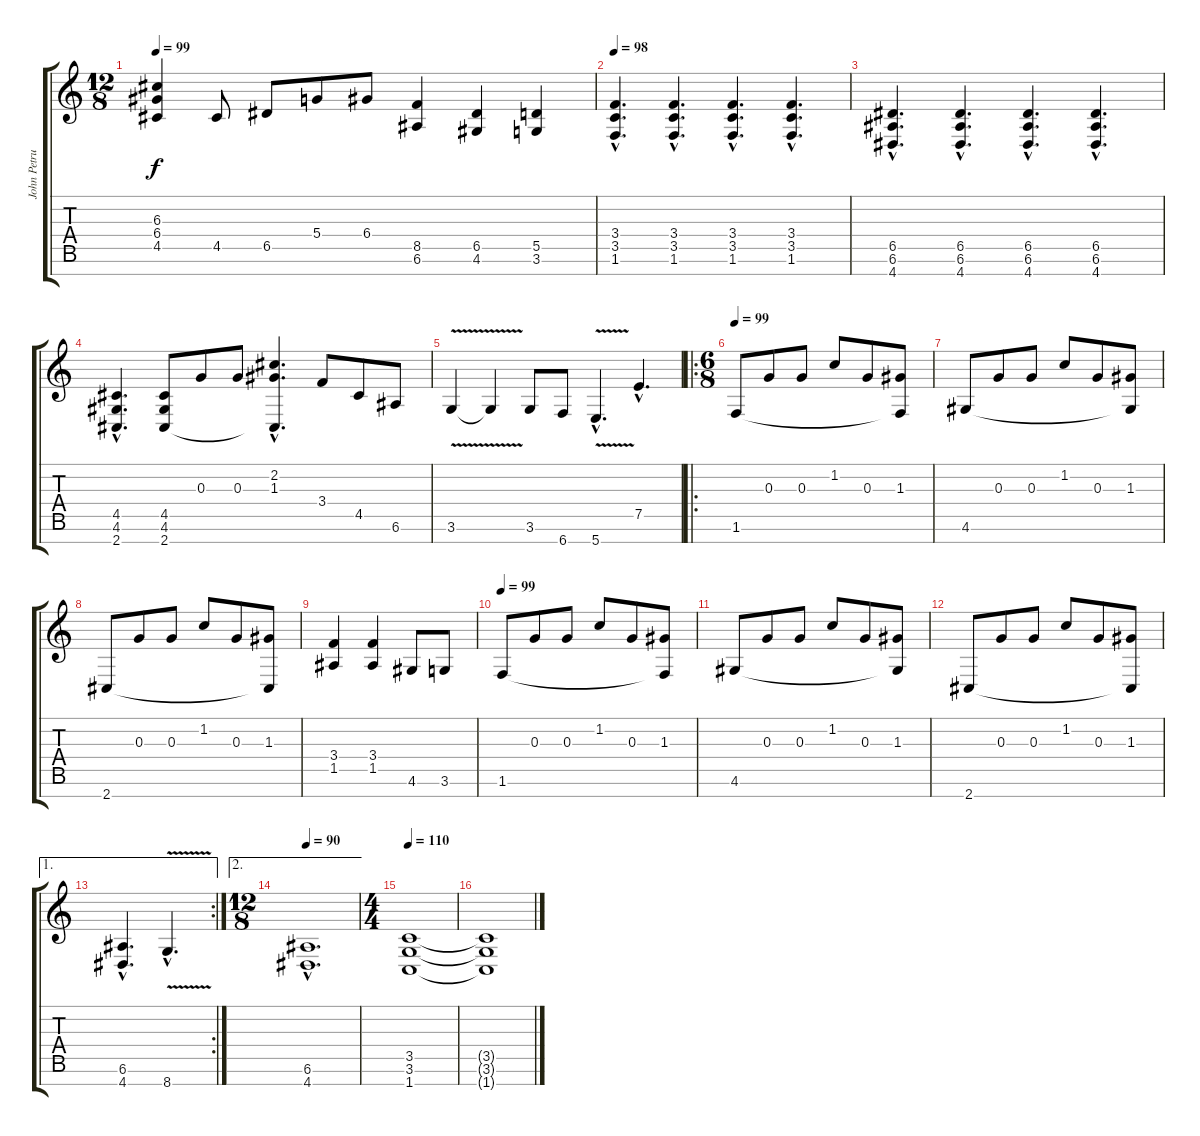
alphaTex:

\track ("John Petrucci" "John Petru") {instrument distortionguitar}
\staff {score tabs}
\tuning (E4 B3 G3 D3 A2 E2 B1) {hide}
\ts (12 8)
\tempo 99
\clef g2
\ks c
(6.3 6.4 4.5).4{dy f} 4.5.8 6.5.8 5.4.8 6.4.8 (8.5 6.6).4 (6.5 4.6).4 (5.5 3.6).4 |
\tempo 98
(3.4{hac} 3.5{hac} 1.6{hac}).4{d} (3.4{hac} 3.5{hac} 1.6{hac}).4{d} (3.4{hac} 3.5{hac} 1.6{hac}).4{d} (3.4{hac} 3.5{hac} 1.6{hac}).4{d} |
(6.5{hac} 6.6{hac} 4.7{hac}).4{d} (6.5{hac} 6.6{hac} 4.7{hac}).4{d} (6.5{hac} 6.6{hac} 4.7{hac}).4{d} (6.5{hac} 6.6{hac} 4.7{hac}).4{d} |
(4.5{hac} 4.6{hac} 2.7{hac}).4{d} (4.5 4.6 2.7).8 0.3.8 0.3.8 (2.2{hac} 1.3{hac} 2.7{hac t}).4{d} 3.4.8 4.5.8 6.6.8 |
3.6{v}.4 3.6{t}.4 3.6.8 6.7.8 5.7{v hac}.4{d} 7.5{hac}.4{d} |
\ro
\ts (6 8)
\tempo 99
1.6.8 0.3.8 0.3.8 1.2.8 0.3.8 (1.3 1.6{t}).8 |
4.6.8 0.3.8 0.3.8 1.2.8 0.3.8 (1.3 4.6{t}).8 |
2.7.8 0.3.8 0.3.8 1.2.8 0.3.8 (1.3 2.7{t}).8 |
(3.4 1.5).4 (3.4 1.5).4 4.6.8 3.6.8 |
\tempo 99
1.6.8 0.3.8 0.3.8 1.2.8 0.3.8 (1.3 1.6{t}).8 |
4.6.8 0.3.8 0.3.8 1.2.8 0.3.8 (1.3 4.6{t}).8 |
2.7.8 0.3.8 0.3.8 1.2.8 0.3.8 (1.3 2.7{t}).8 |
\ae 1
\rc 2
(6.6{hac} 4.7{hac}).4{d} 8.7{v hac}.4{d} |
\ae 2
\ts (12 8)
\tempo 90
(6.6{hac} 4.7{hac}).1{d} |
\ts (4 4)
\tempo 110
(3.5 3.6 1.7).1 |
(3.5{t} 3.6{t} 1.7{t}).1
